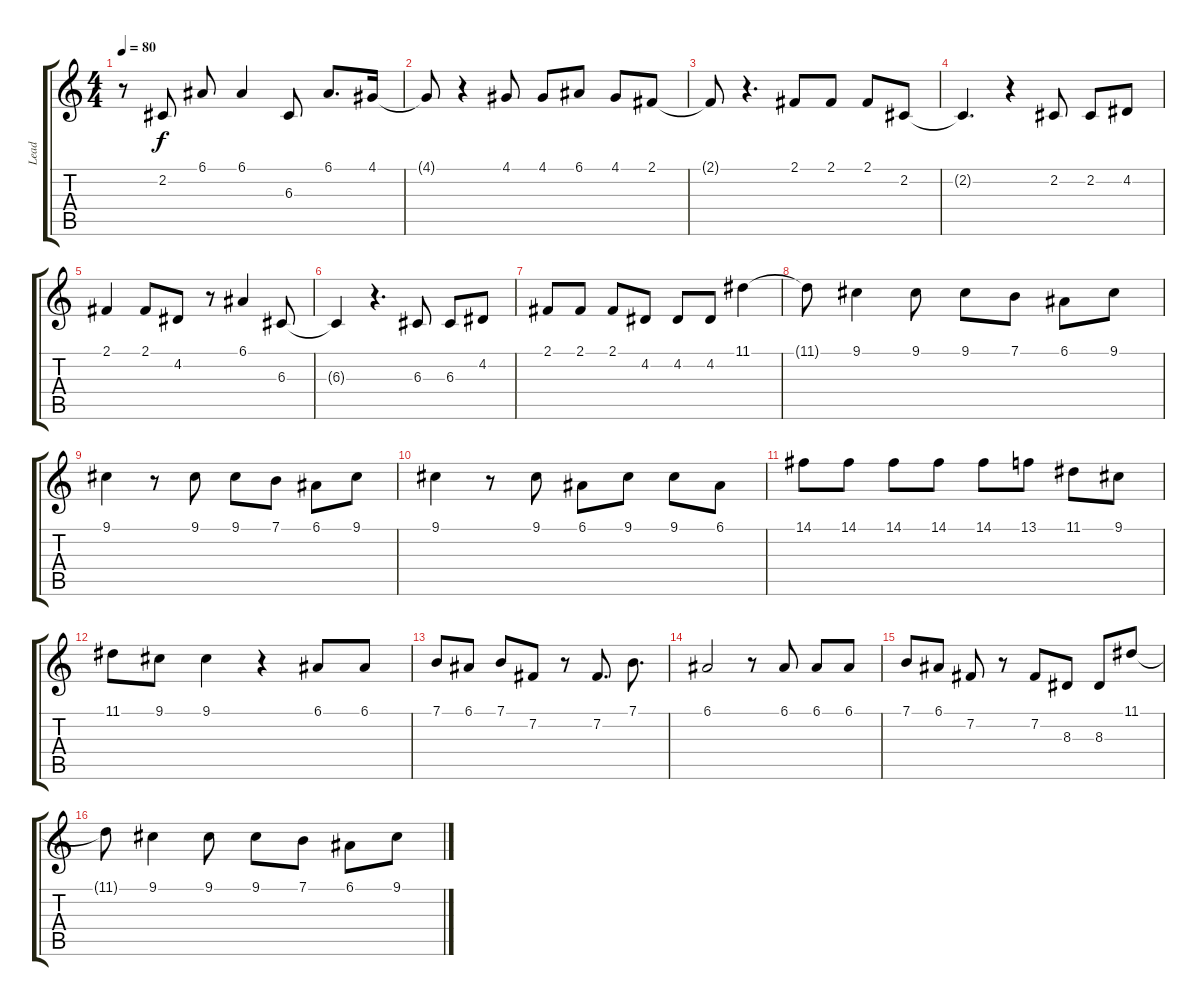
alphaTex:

\track ("Lead" "Lead") {instrument piccolo}
\staff {score tabs}
\tuning (E4 B3 G3 D3 A2 E2) {hide}
\ts (4 4)
\tempo 80
\clef g2
\ks c
r.8{dy f} 2.2.8 6.1.8 6.1.4 6.3.8 6.1.8{d} 4.1.16 |
4.1{t}.8 r.4 4.1.8 4.1.8 6.1.8 4.1.8 2.1.8 |
2.1{t}.8 r.4{d} 2.1.8 2.1.8 2.1.8 2.2.8 |
2.2{t}.4{d} r.4 2.2.8 2.2.8 4.2.8 |
2.1.4 2.1.8 4.2.8 r.8 6.1.4 6.3.8 |
6.3{t}.4 r.4{d} 6.3.8 6.3.8 4.2.8 |
2.1.8 2.1.8 2.1.8 4.2.8 4.2.8 4.2.8 11.1.4 |
11.1{t}.8 9.1.4 9.1.8 9.1.8 7.1.8 6.1.8 9.1.8 |
9.1.4 r.8 9.1.8 9.1.8 7.1.8 6.1.8 9.1.8 |
9.1.4 r.8 9.1.8 6.1.8 9.1.8 9.1.8 6.1.8 |
14.1.8 14.1.8 14.1.8 14.1.8 14.1.8 13.1.8 11.1.8 9.1.8 |
11.1.8 9.1.8 9.1.4 r.4 6.1.8 6.1.8 |
7.1.8 6.1.8 7.1.8 7.2.8 r.8 7.2.8{d} 7.1.8{d} |
6.1.2 r.8 6.1.8 6.1.8 6.1.8 |
7.1.8 6.1.8 7.2.8 r.8 7.2.8 8.3.8 8.3.8 11.1.8 |
11.1{t}.8 9.1.4 9.1.8 9.1.8 7.1.8 6.1.8 9.1.8
